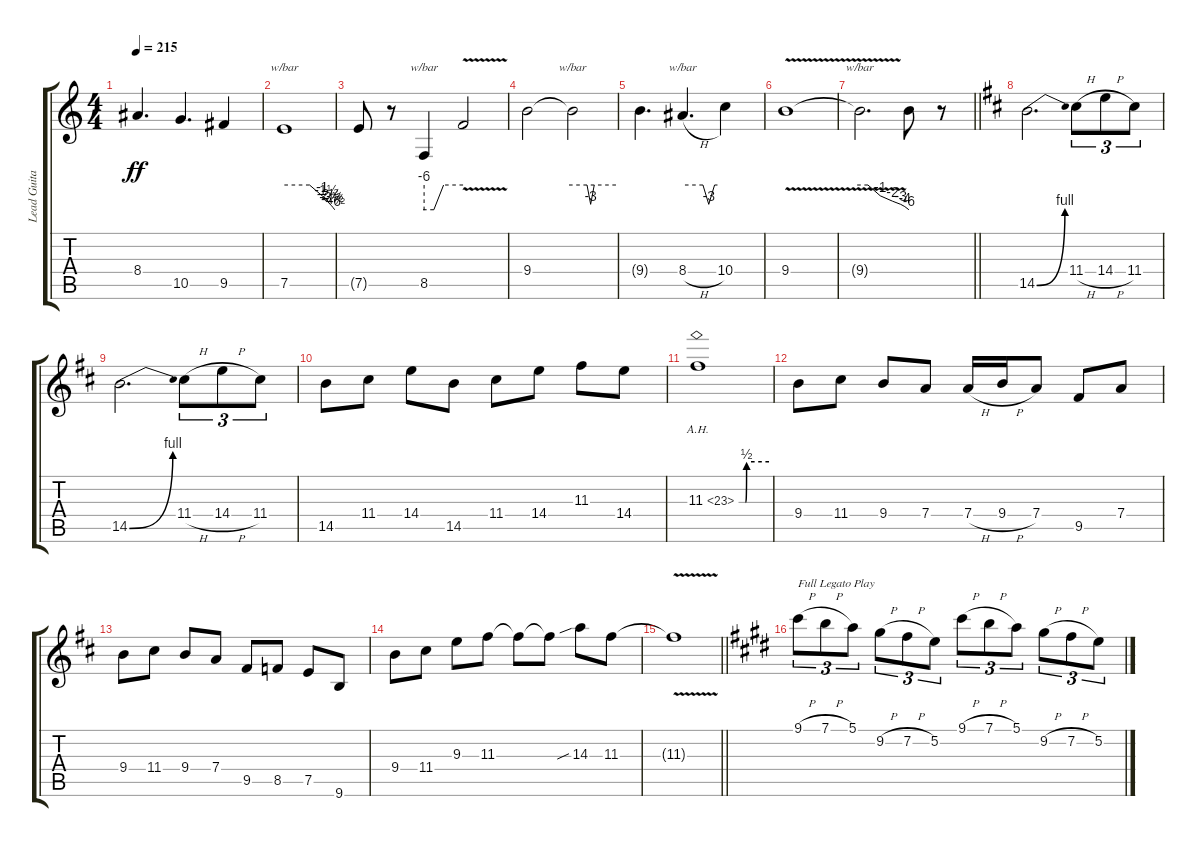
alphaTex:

\track ("Lead Guitar" "Lead Guita") {instrument overdrivenguitar}
\staff {score tabs}
\tuning (E4 B3 G3 D3 A2 D2) {hide}
\ts (4 4)
\tempo 215
\clef g2
\ks c
8.4.4{d dy ff} 10.5.4{d} 9.5.4 |
7.5.1{tbe (custom default 0 0 30 0 45 -4 50 -6 53 -10 56 -14 58 -18 60 -24)} |
7.5{t}.8 r.8 8.5.4{tbe (custom default 0 -24 15 -24 30 0 60 0)} 8.5{v t}.2 |
9.4.2 9.4{t}.2{tbe (custom default 0 0 20 0 25 -12 30 0 60 0)} |
9.4{t}.4{d} 8.4{h}.4{d tbe (custom default 0 0 35 0 45 -12 55 0 60 0)} 10.4.4 |
9.4{v}.1 |
\barLineRight lightlight
9.4{t}.2{d tbe (custom default 0 0 10 0 25 -4 40 -8 50 -12 55 -16 60 -24)} 9.4{t}.8 r.8 |
\section ("" "")
\ks d
14.5{be (bend 0 0 60 4)}.2{d} 11.4{h}.8{tu (3 2)} 14.4{h}.8{tu (3 2)} 11.4.8{tu (3 2)} |
14.5{be (bend 0 0 60 4)}.2{d} 11.4{h}.8{tu (3 2)} 14.4{h}.8{tu (3 2)} 11.4.8{tu (3 2)} |
14.5.8 11.4.8 14.4.8 14.5.8 11.4.8 14.4.8 11.3.8 14.4.8 |
11.3{be (custom 0 0 13 0 15 2 60 2) ah 12}.1 |
9.4.8 11.4.8 9.4.8 7.4.8 7.4{h}.16 9.4{h}.16 7.4.8 9.5.8 7.4.8 |
9.4.8 11.4.8 9.4.8 7.4.8 9.5.8 8.5.8 7.5.8 9.6.8 |
9.4.8 11.4.8 9.3.8 11.3.8 11.3{t}.8 11.3{t}.8 14.3{sib}.8 11.3.8 |
\barLineRight lightlight
11.3{v t}.1 |
\section ("" "")
\ks e
9.1{h}.8{tu (3 2) txt "Full Legato Play"} 7.1{h}.8{tu (3 2)} 5.1.8{tu (3 2)} 9.2{h}.8{tu (3 2)} 7.2{h}.8{tu (3 2)} 5.2.8{tu (3 2)} 9.1{h}.8{tu (3 2)} 7.1{h}.8{tu (3 2)} 5.1.8{tu (3 2)} 9.2{h}.8{tu (3 2)} 7.2{h}.8{tu (3 2)} 5.2.8{tu (3 2)}
